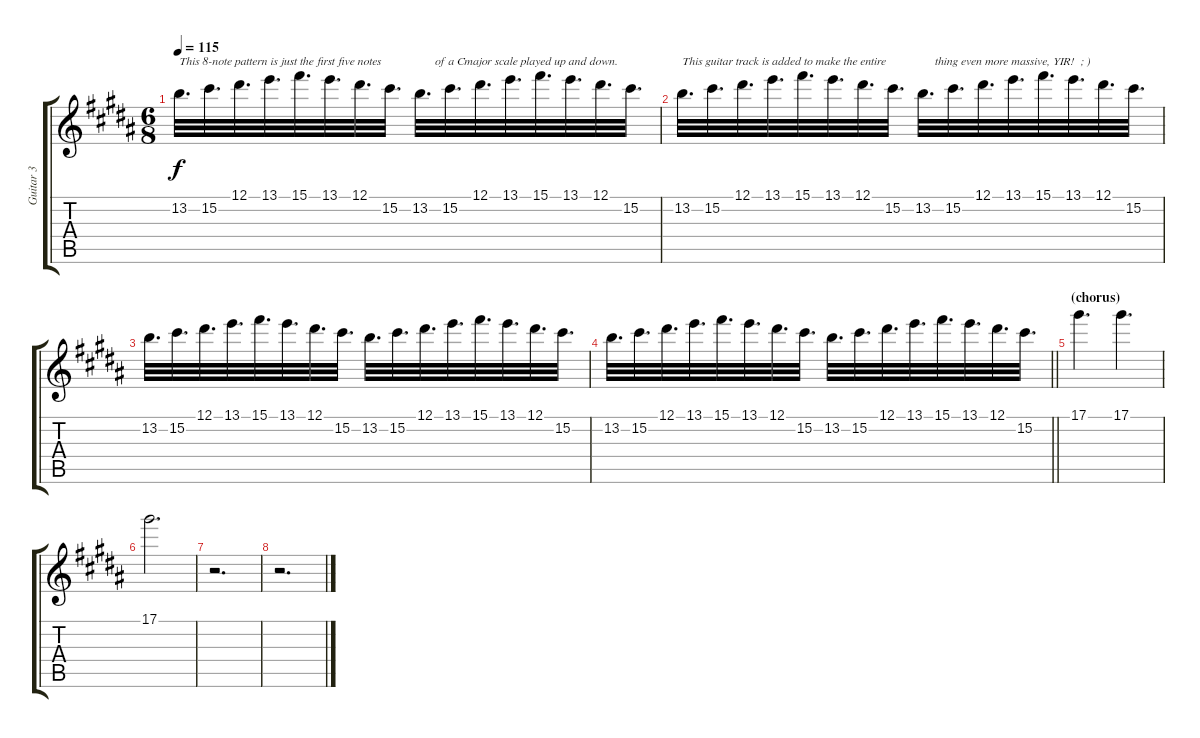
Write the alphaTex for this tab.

\track ("Guitar 3" "Guitar 3") {instrument electricguitarjazz}
\staff {score tabs}
\tuning (Eb4 Bb3 Gb3 Db3 Ab2 Db2) {hide}
\ts (6 8)
\tempo 115
\clef g2
\ks g#minor
13.2.32{d txt "This 8-note pattern is just the first five notes" dy f} 15.2.32{d} 12.1.32{d} 13.1.32{d} 15.1.32{d} 13.1.32{d} 12.1.32{d} 15.2.32{d} 13.2.32{d txt "     of a Cmajor scale played up and down."} 15.2.32{d} 12.1.32{d} 13.1.32{d} 15.1.32{d} 13.1.32{d} 12.1.32{d} 15.2.32{d} |
13.2.32{d txt "This guitar track is added to make the entire"} 15.2.32{d} 12.1.32{d} 13.1.32{d} 15.1.32{d} 13.1.32{d} 12.1.32{d} 15.2.32{d} 13.2.32{d txt "    thing even more massive, YIR!  ; )"} 15.2.32{d} 12.1.32{d} 13.1.32{d} 15.1.32{d} 13.1.32{d} 12.1.32{d} 15.2.32{d} |
13.2.32{d} 15.2.32{d} 12.1.32{d} 13.1.32{d} 15.1.32{d} 13.1.32{d} 12.1.32{d} 15.2.32{d} 13.2.32{d} 15.2.32{d} 12.1.32{d} 13.1.32{d} 15.1.32{d} 13.1.32{d} 12.1.32{d} 15.2.32{d} |
\barLineRight lightlight
13.2.32{d} 15.2.32{d} 12.1.32{d} 13.1.32{d} 15.1.32{d} 13.1.32{d} 12.1.32{d} 15.2.32{d} 13.2.32{d} 15.2.32{d} 12.1.32{d} 13.1.32{d} 15.1.32{d} 13.1.32{d} 12.1.32{d} 15.2.32{d} |
\section ("" "(chorus)")
17.1.4{d} 17.1.4{d} |
17.1.2{d} |
r.2{d} |
r.2{d}
